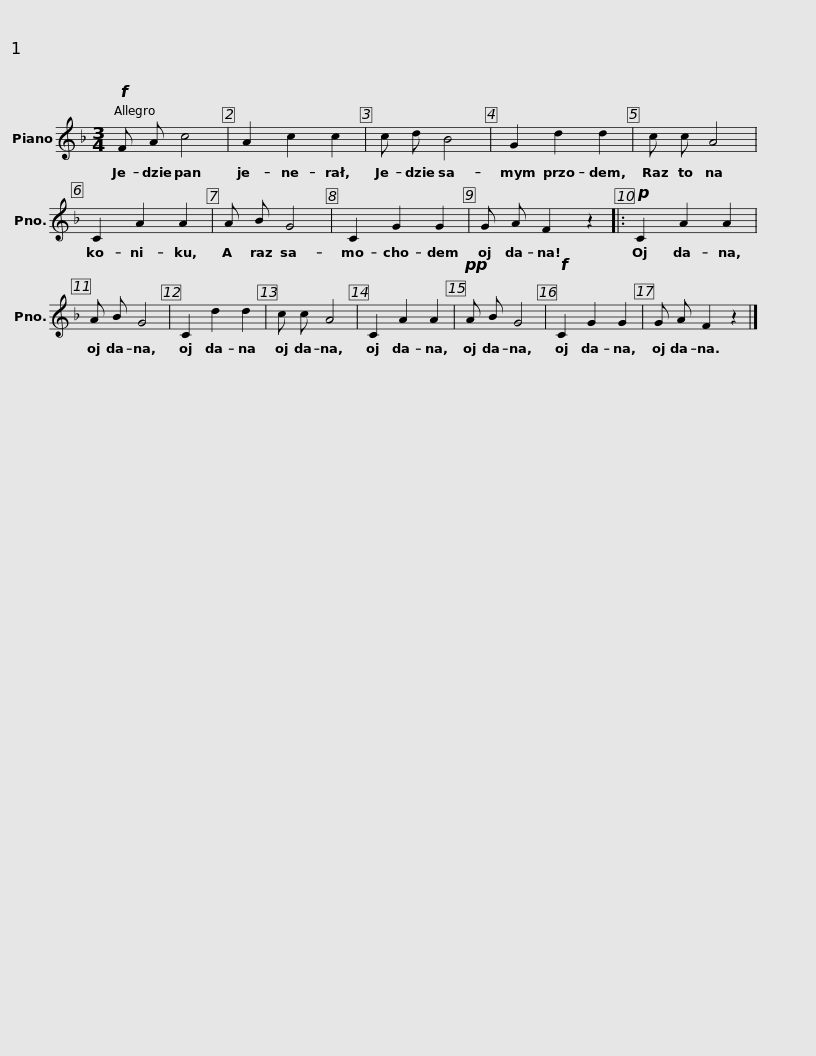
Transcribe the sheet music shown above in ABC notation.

X:1
L:1/8
M:3/4
I:linebreak $
K:F
V:1 treble
V:1
!f! F A c4 | A2 c2 c2 | c d B4 | G2 d2 d2 | c c A4 | %5
 C2 A2 A2 | A B G4 |$ C2 G2 G2 | G A F2 z2 |:!p! C2 A2 A2 | %10
 A B G4 | C2 d2 d2 | c c A4 | C2 A2 A2 |!pp! A B G4 |$ %15
!f! C2 G2 G2 | G A F2 z2 |] %17
